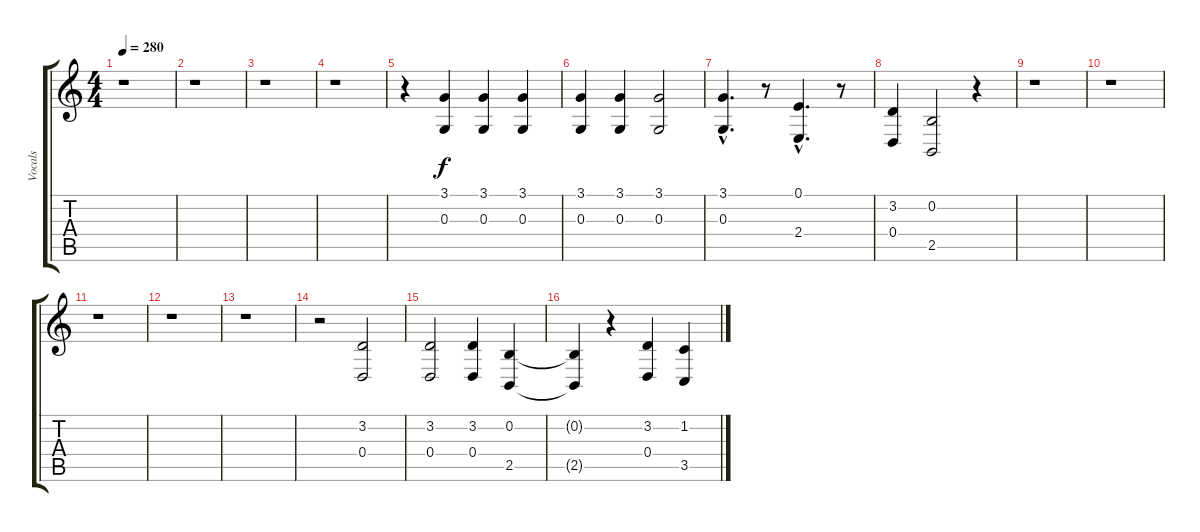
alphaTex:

\track ("Vocals" "Vocals") {instrument altosax}
\staff {score tabs}
\tuning (E4 B3 G3 D3 A2 E2) {hide}
\ts (4 4)
\tempo 280
\clef g2
\ks c
r.1{dy f} |
r.1 |
r.1 |
r.1 |
r.4 (3.1 0.3).4 (3.1 0.3).4 (3.1 0.3).4 |
(3.1 0.3).4 (3.1 0.3).4 (3.1 0.3).2 |
(3.1{hac} 0.3{hac}).4{d} r.8 (0.1{hac} 2.4{hac}).4{d} r.8 |
(3.2 0.4).4 (0.2 2.5).2 r.4 |
r.1 |
r.1 |
r.1 |
r.1 |
r.1 |
r.2 (3.2 0.4).2 |
(3.2 0.4).2 (3.2 0.4).4 (0.2 2.5).4 |
(0.2{t} 2.5{t}).4 r.4 (3.2 0.4).4 (1.2 3.5).4
